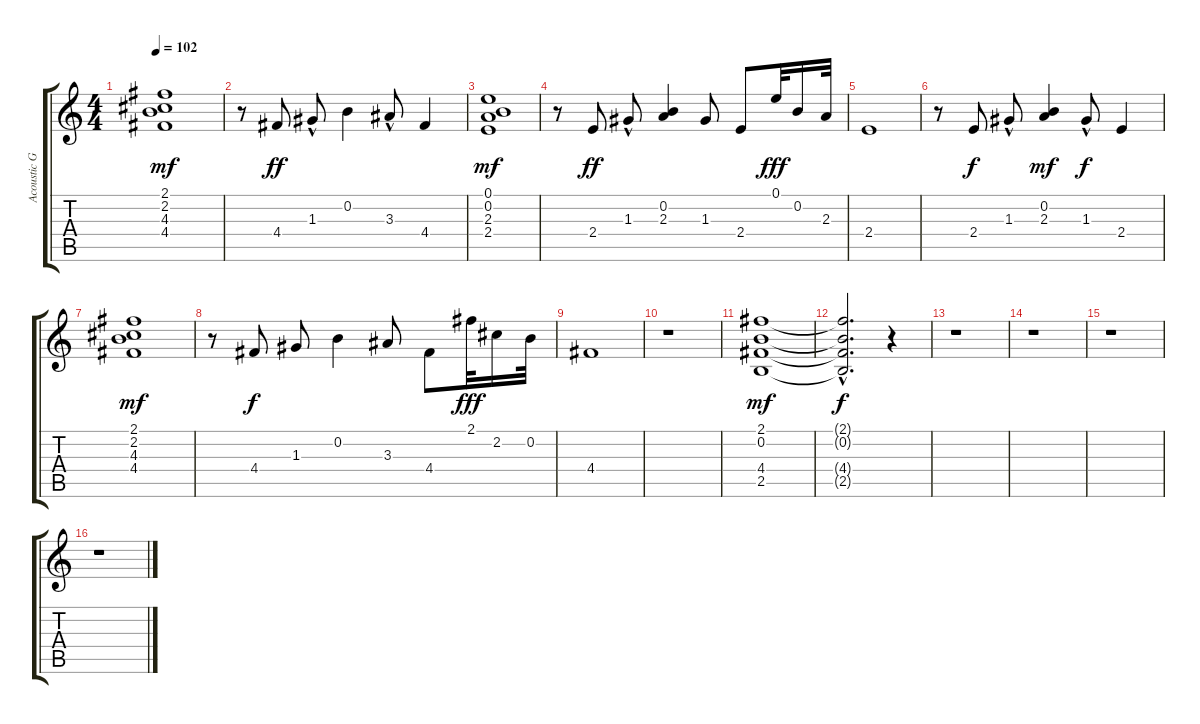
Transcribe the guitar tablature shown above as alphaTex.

\track ("Acoustic Guitar II" "Acoustic G") {instrument acousticguitarsteel}
\staff {score tabs}
\tuning (E4 B3 G3 D3 A2 E2) {hide}
\ts (4 4)
\tempo 102
\clef g2
\ks c
(2.1 2.2 4.3 4.4).1{dy mf} |
r.8 4.4.8{dy ff} 1.3{hac}.8 0.2.4 3.3{hac}.8 4.4.4 |
(0.1 0.2 2.3 2.4).1{dy mf} |
r.8 2.4.8{dy ff} 1.3{hac}.8 (0.2 2.3).4 1.3.8 2.4.8 0.1.32{dy fff} 0.2.16 2.3.32 |
2.4.1 |
r.8 2.4.8{dy f} 1.3{hac}.8 (0.2 2.3).4{dy mf} 1.3{hac}.8{dy f} 2.4.4 |
(2.1 2.2 4.3 4.4).1{dy mf} |
r.8 4.4.8{dy f} 1.3.8 0.2.4 3.3.8 4.4.8 2.1.32{dy fff} 2.2.16 0.2.32 |
4.4.1 |
r.1 |
(2.1 0.2 4.4 2.5).1{dy mf} |
(2.1{hac t} 0.2{hac t} 4.4{hac t} 2.5{hac t}).2{d dy f} r.4 |
r.1 |
r.1 |
r.1 |
r.1
